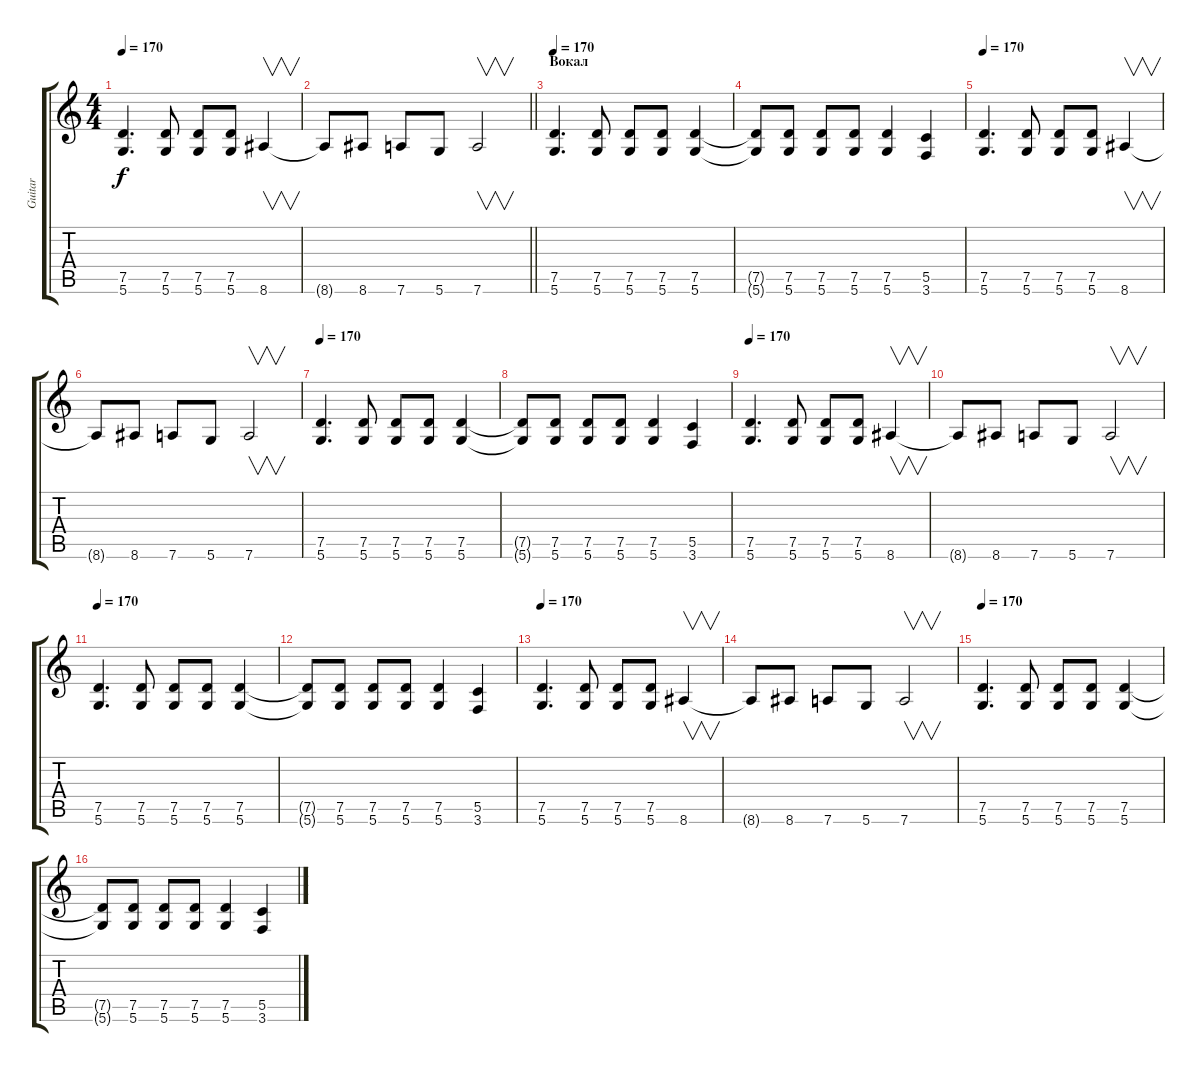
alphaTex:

\track ("Guitar" "Guitar") {instrument distortionguitar}
\staff {score tabs}
\tuning (D4 A3 F3 C3 G2 D2) {hide}
\ts (4 4)
\tempo 170
\clef g2
\ks c
(7.5 5.6).4{d dy f} (7.5 5.6).8 (7.5 5.6).8 (7.5 5.6).8 8.6.4{v} |
\barLineRight lightlight
8.6{t}.8 8.6.8 7.6.8 5.6.8 7.6.2{v} |
\section ("" "Вокал")
\tempo 170
(7.5 5.6).4{d} (7.5 5.6).8 (7.5 5.6).8 (7.5 5.6).8 (7.5 5.6).4 |
(7.5{t} 5.6{t}).8 (7.5 5.6).8 (7.5 5.6).8 (7.5 5.6).8 (7.5 5.6).4 (5.5 3.6).4 |
\tempo 170
(7.5 5.6).4{d} (7.5 5.6).8 (7.5 5.6).8 (7.5 5.6).8 8.6.4{v} |
8.6{t}.8 8.6.8 7.6.8 5.6.8 7.6.2{v} |
\tempo 170
(7.5 5.6).4{d} (7.5 5.6).8 (7.5 5.6).8 (7.5 5.6).8 (7.5 5.6).4 |
(7.5{t} 5.6{t}).8 (7.5 5.6).8 (7.5 5.6).8 (7.5 5.6).8 (7.5 5.6).4 (5.5 3.6).4 |
\tempo 170
(7.5 5.6).4{d} (7.5 5.6).8 (7.5 5.6).8 (7.5 5.6).8 8.6.4{v} |
8.6{t}.8 8.6.8 7.6.8 5.6.8 7.6.2{v} |
\tempo 170
(7.5 5.6).4{d} (7.5 5.6).8 (7.5 5.6).8 (7.5 5.6).8 (7.5 5.6).4 |
(7.5{t} 5.6{t}).8 (7.5 5.6).8 (7.5 5.6).8 (7.5 5.6).8 (7.5 5.6).4 (5.5 3.6).4 |
\tempo 170
(7.5 5.6).4{d} (7.5 5.6).8 (7.5 5.6).8 (7.5 5.6).8 8.6.4{v} |
8.6{t}.8 8.6.8 7.6.8 5.6.8 7.6.2{v} |
\tempo 170
(7.5 5.6).4{d} (7.5 5.6).8 (7.5 5.6).8 (7.5 5.6).8 (7.5 5.6).4 |
(7.5{t} 5.6{t}).8 (7.5 5.6).8 (7.5 5.6).8 (7.5 5.6).8 (7.5 5.6).4 (5.5 3.6).4
